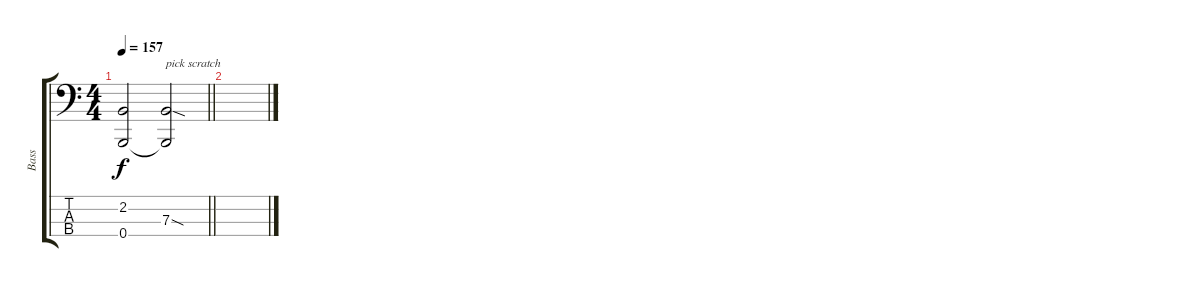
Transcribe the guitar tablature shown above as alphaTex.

\track ("Bass" "Bass") {instrument electricbasspick}
\staff {score tabs}
\tuning (D2 A1 E1 B0) {hide}
\ts (4 4)
\tempo 157
\clef f4
\barLineRight lightlight
\ks c
(2.2{t} 0.4{t}).2{dy f} (7.3{sod} 0.4{t}).2{txt "pick scratch"} |
\section ("" "")
